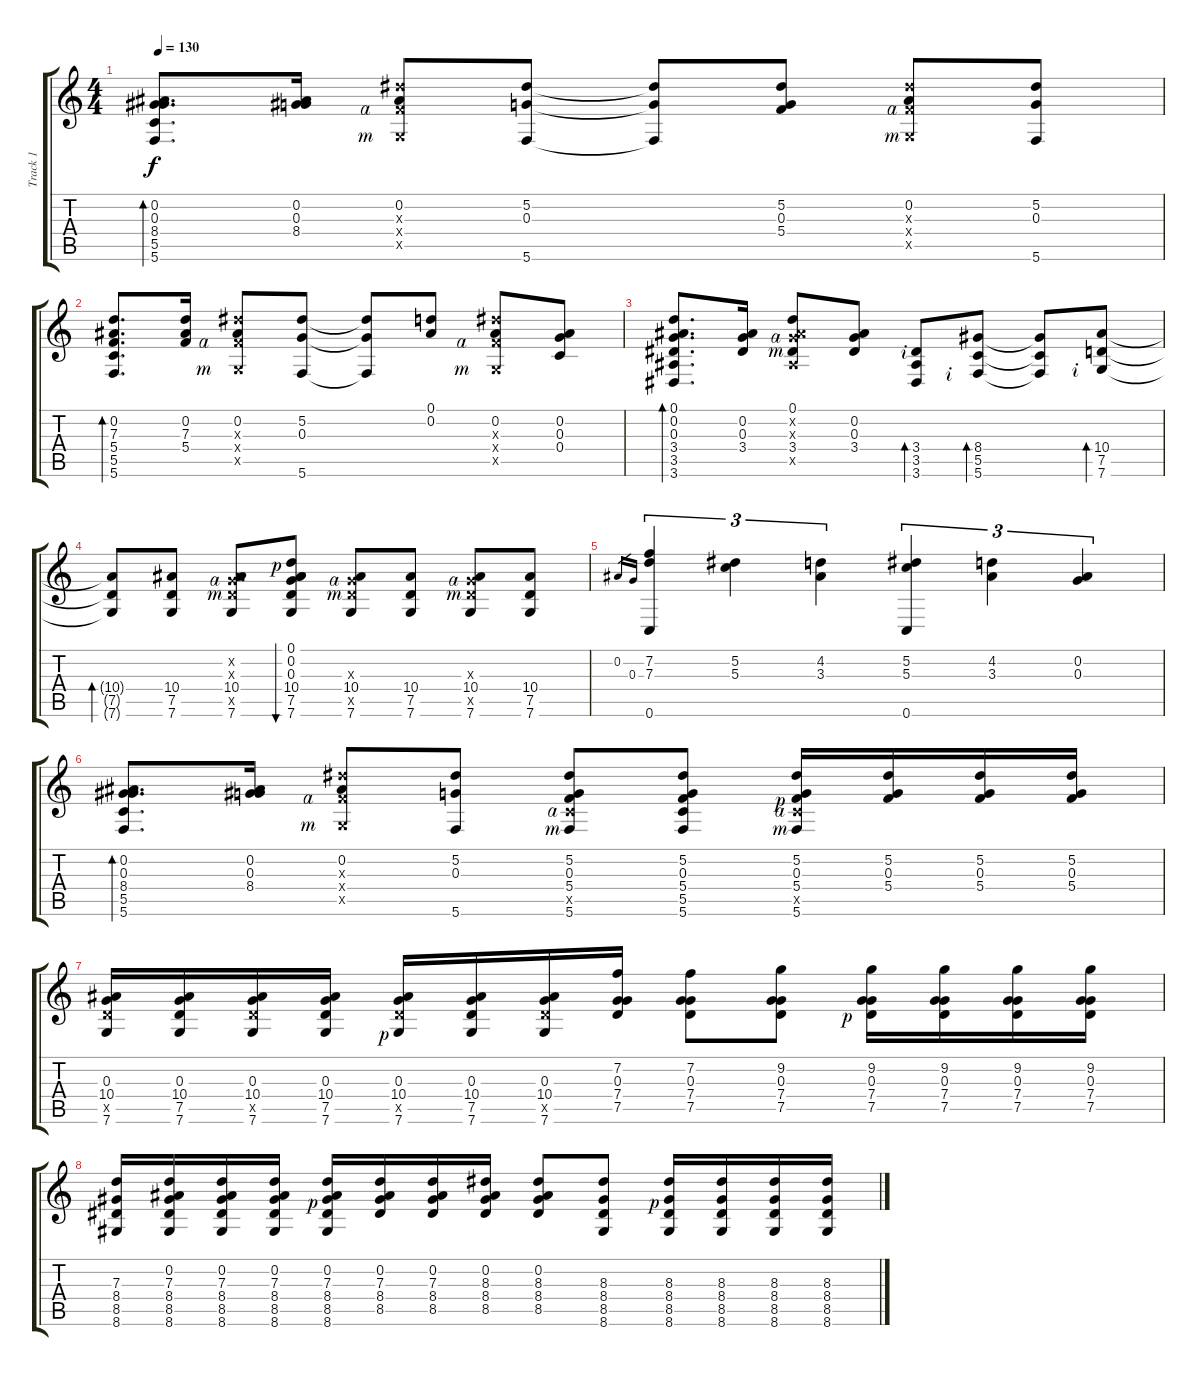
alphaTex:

\track ("Track 1" "Track 1") {instrument acousticguitarsteel}
\staff {score tabs}
\tuning (D4 Bb3 G3 C3 G2 C2) {hide}
\ts (4 4)
\tempo 130
\clef g2
\ks c
(0.2 0.3 8.4 5.5 5.6).8{d bd 480 dy f} (0.2 0.3 8.4).16 (0.2 8.3{x} 5.4{x rf 4} 0.5{x rf 3}).8 (5.2 0.3 5.6).8 (5.2{t} 0.3{t} 5.6{t}).8 (5.2 0.3 5.4).8 (0.2 8.3{x} 5.4{x rf 4} 0.5{x rf 3}).8 (5.2 0.3 5.6).8 |
(0.2 7.3 5.4 5.5 5.6).8{d bd 480} (0.2 7.3 5.4).16 (0.2 8.3{x} 5.4{x rf 4} 0.5{x rf 3}).8 (5.2 0.3 5.6).8 (5.2{t} 0.3{t} 5.6{t}).8 (0.1 0.2).8 (0.2 8.3{x} 5.4{x rf 4} 0.5{x rf 3}).8 (0.2 0.3 0.4).8 |
(0.1 0.2 0.3 3.4 3.5 3.6).8{d bd 480} (0.2 0.3 3.4).16 (0.1 0.2{x} 0.3{x rf 4} 3.4{rf 3} 3.5{x}).8 (0.2 0.3 3.4).8 (3.4{rf 2} 3.5 3.6).8{bd 30} (8.4 5.5 5.6{rf 2}).8{bd 30} (8.4{t} 5.5{t} 5.6{t}).8 (10.4 7.5 7.6{rf 2}).8{bd 30} |
(10.4{t} 7.5{t} 7.6{t}).8{bd 30} (10.4 7.5 7.6).8 (0.2{x} 0.3{x rf 4} 10.4 7.5{x rf 3} 7.6).8 (0.1{rf 1} 0.2 0.3 10.4 7.5 7.6).8{bu 480} (0.3{x rf 4} 10.4 7.5{x rf 3} 7.6).8 (10.4 7.5 7.6).8 (0.3{x rf 4} 10.4 7.5{x rf 3} 7.6).8 (10.4 7.5 7.6).8 |
0.2.16{gr} 0.3.16{gr} (7.2 7.3 0.6).4{tu (3 2)} (5.2 5.3).4{tu (3 2)} (4.2 3.3).4{tu (3 2)} (5.2 5.3 0.6).4{tu (3 2)} (4.2 3.3).4{tu (3 2)} (0.2 0.3).4{tu (3 2)} |
(0.2 0.3 8.4 5.5 5.6).8{d bd 480} (0.2 0.3 8.4).16 (0.2 8.3{x} 5.4{x rf 4} 0.5{x rf 3}).8 (5.2 0.3 5.6).8 (5.2 0.3 5.4 5.5{x rf 4} 5.6{rf 3}).8 (5.2 0.3 5.4 5.5 5.6).8 (5.2 0.3 5.4{rf 1} 5.5{x rf 4} 5.6{rf 3}).16 (5.2 0.3 5.4).16 (5.2 0.3 5.4).16 (5.2 0.3 5.4).16 |
(0.3 10.4 7.5{x} 7.6).16 (0.3 10.4 7.5 7.6).16 (0.3 10.4 7.5{x} 7.6).16 (0.3 10.4 7.5 7.6).16 (0.3 10.4 7.5{x} 7.6{rf 1}).16 (0.3 10.4 7.5 7.6).16 (0.3 10.4 7.5{x} 7.6).16 (7.2 0.3 7.4 7.5).16 (7.2 0.3 7.4 7.5).8 (9.2 0.3 7.4 7.5).8 (9.2 0.3 7.4 7.5{rf 1}).16 (9.2 0.3 7.4 7.5).16 (9.2 0.3 7.4 7.5).16 (9.2 0.3 7.4 7.5).16 |
(7.3 8.4 8.5 8.6).16 (0.2 7.3 8.4 8.5 8.6).16 (0.2 7.3 8.4 8.5 8.6).16 (0.2 7.3 8.4 8.5 8.6).16 (0.2 7.3 8.4{rf 1} 8.5 8.6).16 (0.2 7.3 8.4 8.5).16 (0.2 7.3 8.4 8.5).16 (0.2 8.3 8.4 8.5).16 (0.2 8.3 8.4 8.5).8 (8.3 8.4 8.5 8.6).8 (8.3 8.4{rf 1} 8.5 8.6).16 (8.3 8.4 8.5 8.6).16 (8.3 8.4 8.5 8.6).16 (8.3 8.4 8.5 8.6).16
